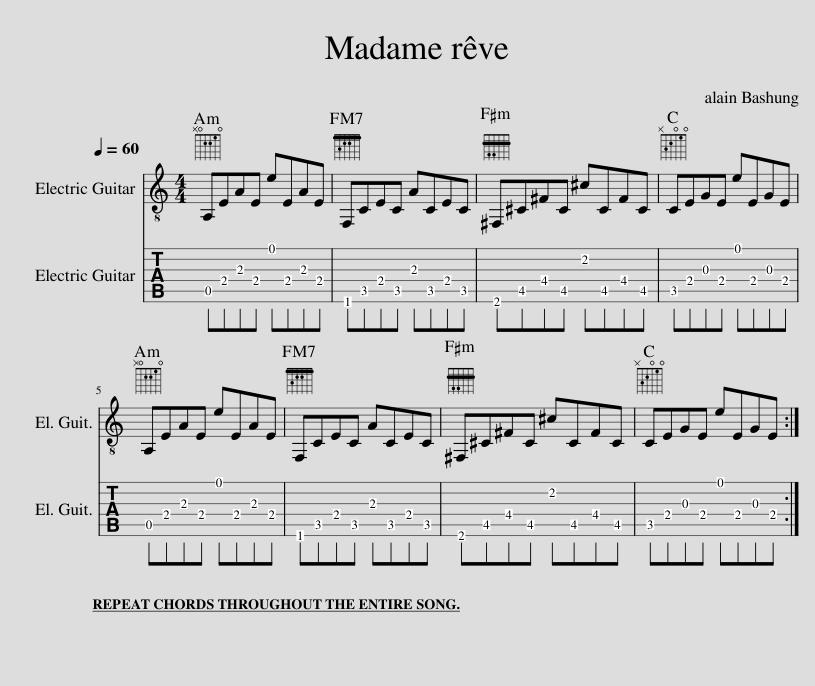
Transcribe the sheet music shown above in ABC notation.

X:1
%%score 1 2
L:1/8
Q:1/4=60
M:4/4
I:linebreak $
K:C
V:1 treble-8
V:2 tab stafflines=6 strings=E2,A2,D3,G3,B3,E4
V:1
 A,EAE eEAE | F,CEC ACEC | ^F,^C^FC ^cCFC | CEGE eEGE |$ A,EAE eEAE | %5
 F,CEC ACEC | ^F,^C^FC ^cCFC | CEGE eEGE :| %8
V:2
 !5!A,,!4!E,!3!A,!4!E, !1!E!4!E,!3!A,!4!E, | !6!F,,!5!C,!4!E,!5!C, !3!A,!5!C,!4!E,!5!C, | !6!^F,,!5!^C,!4!^F,!5!C, !2!^C!5!C,!4!F,!5!C, | !5!C,!4!E,!3!G,!4!E, !1!E!4!E,!3!G,!4!E, |$ !5!A,,!4!E,!3!A,!4!E, !1!E!4!E,!3!A,!4!E, | %5
 !6!F,,!5!C,!4!E,!5!C, !3!A,!5!C,!4!E,!5!C, | !6!^F,,!5!^C,!4!^F,!5!C, !2!^C!5!C,!4!F,!5!C, | !5!C,!4!E,!3!G,!4!E, !1!E!4!E,!3!G,!4!E, :| %8
